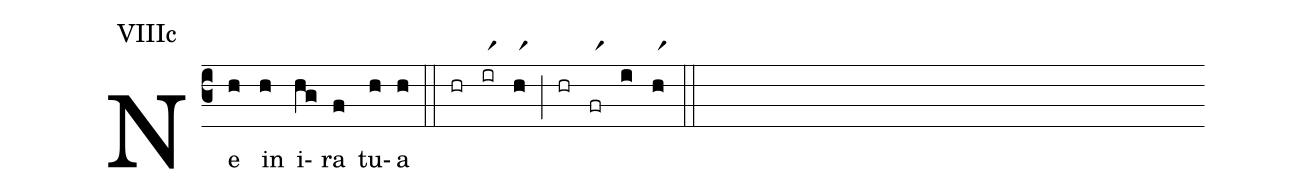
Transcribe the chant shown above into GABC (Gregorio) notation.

annotation: VIIIc;
%%
(c3)Ne(h) in(h) i(hg)ra(f) tu(h)a(h) (::) (hr)(irr1)(hr1)(;)(hr)(frr1)(i)(hr1)(::)
